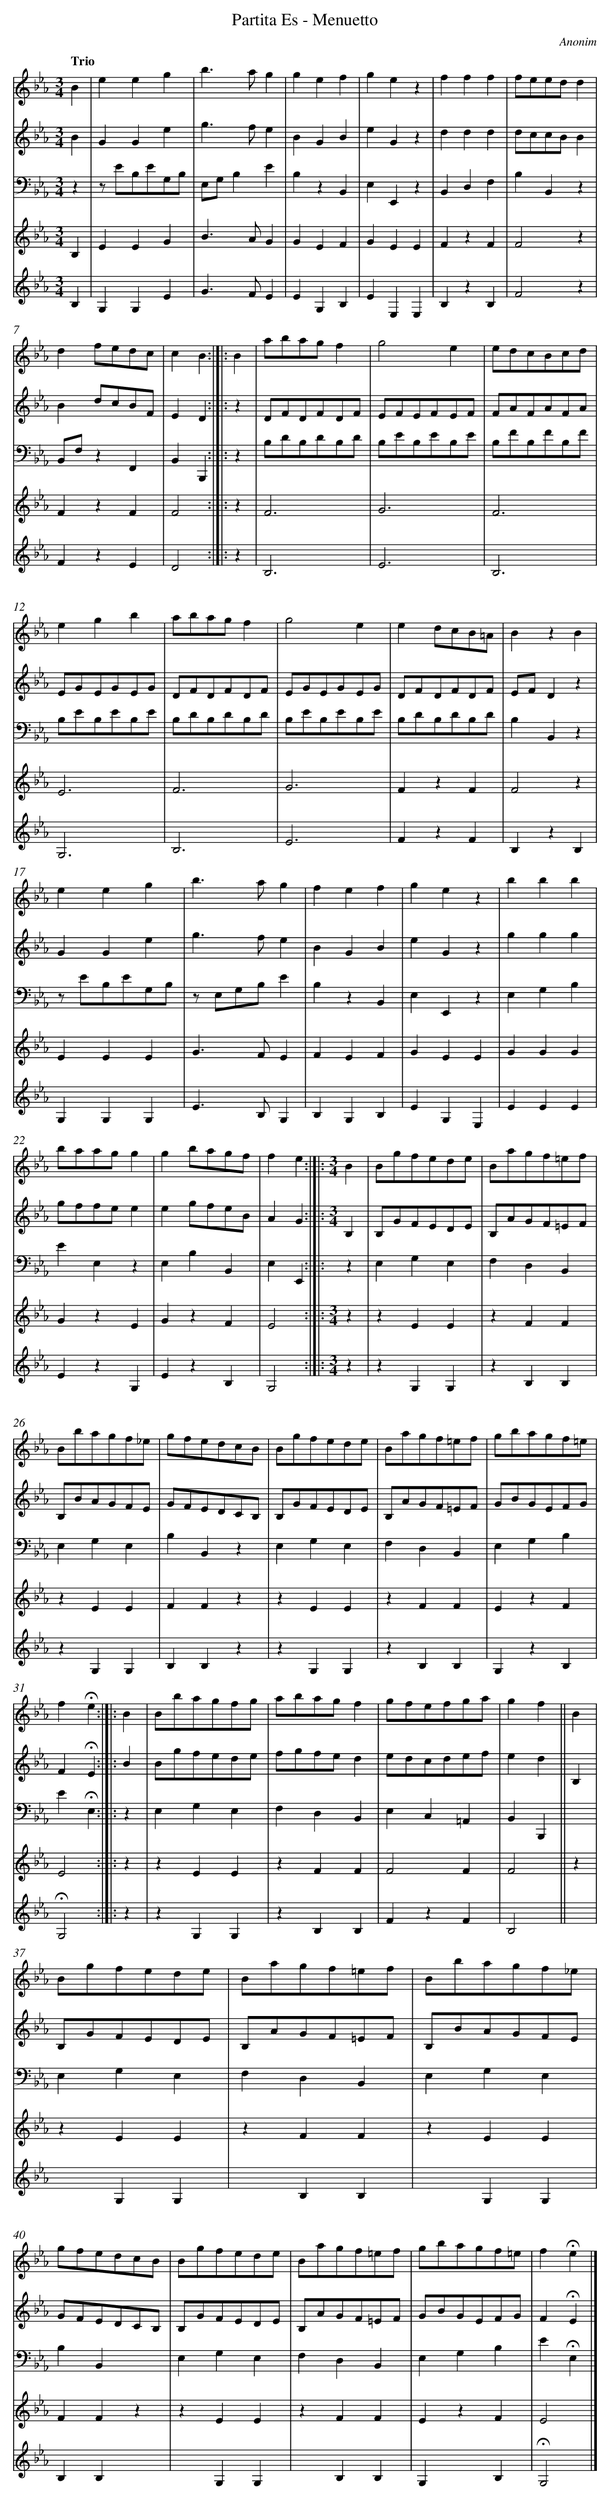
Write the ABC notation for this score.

X:1
T: Partita Es - Menuetto
C: Anonim
L: 1/4
M: 3/4
Q: "Trio"
V: 1 clef=treble
V: 2 clef=treble
V: 3 clef=bass
V: 4 clef=treble
V: 5 clef=treble
K: Eb
[V:1] B [I:setbarnb 1]|
[V:2] B |
[V:3] z |
[V:4] B, |
[V:5] B, |
[V:1] eeg |
[V:2] GGe |
[V:3] z/ E/B,/E/G,/B,/ |
[V:4] EEG |
[V:5] G,G,E |
[V:1] b>ag |
[V:2] g>fe |
[V:3] E,/G,/B,E |
[V:4] B>AG |
[V:5] G>FE |
[V:1] gef |
[V:2] BGB |
[V:3] B,zB,, |
[V:4] GEF |
[V:5] EG,B, |
[V:1] gez |
[V:2] eGz |
[V:3] E,E,,z |
[V:4] GEE |
[V:5] EE,E, |
[V:1] fff |
[V:2] ddd |
[V:3] B,,D,F, |
[V:4] FzF |
[V:5] B,zB, |
[V:1] f/e/e/d/d |
[V:2] d/c/c/B/B |
[V:3] B,B,,z |
[V:4] F2z |
[V:5] F2z |
[V:1] df/e/d/c/ |
[V:2] Bd/c/B/F/ |
[V:3] B,,/F,/zF,, |
[V:4] FzF |
[V:5] FzE |
[V:1] cB :|]|:
[V:2] ED :|]|:
[V:3] B,,B,,, :|]|:
[V:4] F2 :|]|:
[V:5] D2 :|]|:
[V:1] B [I:setbarnb 9]|
[V:2] z |
[V:3] z |
[V:4] z |
[V:5] z |
[V:1] a/b/a/g/f |
[V:2] D/F/D/F/D/F/ |
[V:3] B,/D/B,/D/B,/D/ |
[V:4] F3 |
[V:5] B,3 |
[V:1] g2e |
[V:2] E/F/E/F/E/F/ |
[V:3] B,/E/B,/E/B,/E/ |
[V:4] G3 |
[V:5] E3 |
[V:1] e/d/c/B/c/d/ |
[V:2] F/A/F/A/F/A/ |
[V:3] B,/F/B,/F/B,/F/ |
[V:4] F3 |
[V:5] B,3 |
[V:1] egb |
[V:2] E/G/E/G/E/G/ |
[V:3] B,/E/B,/E/B,/E/ |
[V:4] E3 |
[V:5] G,3 |
[V:1] a/b/a/g/f |
[V:2] D/F/D/F/D/F/ |
[V:3] B,/D/B,/D/B,/D/ |
[V:4] F3 |
[V:5] B,3 |
[V:1] g2e |
[V:2] E/G/E/G/E/G/ |
[V:3] B,/E/B,/E/B,/E/ |
[V:4] G3 |
[V:5] E3 |
[V:1] ed/c/B/=A/ |
[V:2] D/F/D/F/D/F/ |
[V:3] B,/D/B,/D/B,/D/ |
[V:4] FzF |
[V:5] FzF |
[V:1] BzB |
[V:2] E/F/Dz |
[V:3] B,B,,z |
[V:4] F2z |
[V:5] B,zB, |
[V:1] eeg |
[V:2] GGe |
[V:3] z/ E/B,/E/G,/B,/ |
[V:4] EEE |
[V:5] G,G,G, |
[V:1] b>ag |
[V:2] g>fe |
[V:3] z/ E,/G,/B,/E |
[V:4] G>FE |
[V:5] E>B,G, |
[V:1] fef |
[V:2] BGB |
[V:3] B,zB,, |
[V:4] FEF |
[V:5] B,G,B, |
[V:1] gez |
[V:2] eGz |
[V:3] E,E,,z |
[V:4] GEE |
[V:5] EG,E, |
[V:1] bbb |
[V:2] ggg |
[V:3] E,G,B, |
[V:4] GGG |
[V:5] EEE |
[V:1] b/a/a/g/g |
[V:2] g/f/f/e/e |
[V:3] EE,z |
[V:4] GzE |
[V:5] EzG, |
[V:1] gb/a/g/f/ |
[V:2] eg/f/e/B/ |
[V:3] E,B,B,, |
[V:4] GzF |
[V:5] EzB, |
[V:1] fe [I:setbarnb 24]:|]|:
[V:2] AG :|]|:
[V:3] E,E,, :|]|:
[V:4] E2 :|]|:
[V:5] G,2 :|]|:
[V:1]  [K:Eb] [M:3/4]B |
[V:2]  [K:Eb] [M:3/4]B, |
[V:3]  [K:Eb] z |
[V:4]  [K:Eb] [M:3/4]z |
[V:5]  [K:Eb] [M:3/4]z |
[V:1] B/g/f/e/d/e/ |
[V:2] B,/G/F/E/D/E/ |
[V:3] E,G,E, |
[V:4] zEE |
[V:5] zG,G, |
[V:1] B/a/g/f/=e/f/ |
[V:2] B,/A/G/F/=E/F/ |
[V:3] F,D,B,, |
[V:4] zFF |
[V:5] zB,B, |
[V:1] B/b/a/g/f/_e/ |
[V:2] B,/B/A/G/F/E/ |
[V:3] E,G,E, |
[V:4] zEE |
[V:5] zG,G, |
[V:1] g/f/e/d/c/B/ |
[V:2] G/F/E/D/C/B,/ |
[V:3] B,B,,z |
[V:4] FFz |
[V:5] B,B,z |
[V:1] B/g/f/e/d/e/ |
[V:2] B,/G/F/E/D/E/ |
[V:3] E,G,E, |
[V:4] zEE |
[V:5] zG,G, |
[V:1] B/a/g/f/=e/f/ |
[V:2] B,/A/G/F/=E/F/ |
[V:3] F,D,B,, |
[V:4] zFF |
[V:5] zB,B, |
[V:1] g/b/a/g/f/=e/ |
[V:2] G/B/G/E/F/G/ |
[V:3] E,G,B, |
[V:4] EzF |
[V:5] G,zB, |
[V:1] f!fermata!e :|]|:
[V:2] F!fermata!E :|]|:
[V:3] E!fermata!E, :|]|:
[V:4] E2 :|]|:
[V:5] !fermata!G,2 :|]|:
[V:1] B [I:setbarnb 33]|
[V:2] B |
[V:3] z |
[V:4] z |
[V:5] z |
[V:1] B/b/a/g/f/g/ |
[V:2] B/g/f/e/d/e/ |
[V:3] E,G,E, |
[V:4] zEE |
[V:5] zG,G, |
[V:1] a/b/a/g/f |
[V:2] f/g/f/e/d |
[V:3] F,D,B,, |
[V:4] zFF |
[V:5] zB,B, |
[V:1] g/f/e/f/g/a/ |
[V:2] e/d/c/d/e/f/ |
[V:3] E,C,=A,, |
[V:4] F2F |
[V:5] FzF |
[V:1] gf ||
[V:2] ed ||
[V:3] B,,B,,, ||
[V:4] F2 ||
[V:5] B,2 ||
[V:1] B [I:setbarnb 37]|
[V:2] B, |
[V:3] x |
[V:4] z |
[V:5] x |
[V:1] B/g/f/e/d/e/ |
[V:2] B,/G/F/E/D/E/ |
[V:3] E,G,E, |
[V:4] zEE |
[V:5] xG,G, |
[V:1] B/a/g/f/=e/f/ |
[V:2] B,/A/G/F/=E/F/ |
[V:3] F,D,B,, |
[V:4] zFF |
[V:5] xB,B, |
[V:1] B/b/a/g/f/_e/ |
[V:2] B,/B/A/G/F/E/ |
[V:3] E,G,E, |
[V:4] zEE |
[V:5] xG,G, |
[V:1] g/f/e/d/c/B/ |
[V:2] G/F/E/D/C/B,/ |
[V:3] B,B,,x |
[V:4] FFz |
[V:5] B,B,x |
[V:1] B/g/f/e/d/e/ |
[V:2] B,/G/F/E/D/E/ |
[V:3] E,G,E, |
[V:4] zEE |
[V:5] xG,G, |
[V:1] B/a/g/f/=e/f/ |
[V:2] B,/A/G/F/=E/F/ |
[V:3] F,D,B,, |
[V:4] zFF |
[V:5] xB,B, |
[V:1] g/b/a/g/f/=e/ |
[V:2] G/B/G/E/F/G/ |
[V:3] E,G,B, |
[V:4] EzF |
[V:5] G,xB, |
[V:1] f!fermata!e |]
[V:2] F!fermata!E |]
[V:3] E!fermata!E, |]
[V:4] E2 |]
[V:5] !fermata!G,2 |]
